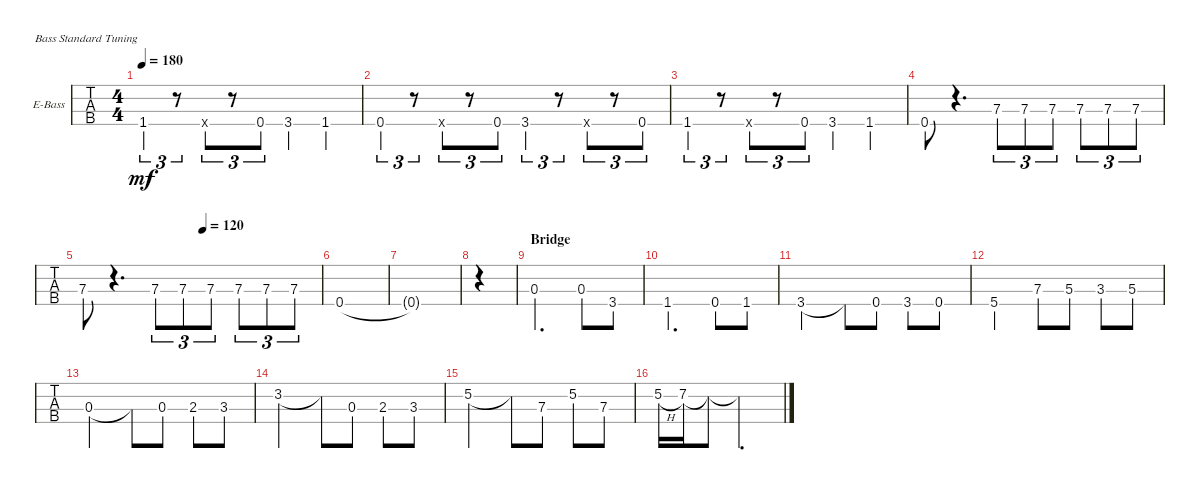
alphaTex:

\defaultSystemsLayout 4
\bracketExtendMode groupsimilarinstruments
\multiBarRest
\firstSystemTrackNameOrientation horizontal
\otherSystemsTrackNameOrientation horizontal
\track ("Akshay" "E-Bass") {instrument electricbassfinger}
\staff {tabs}
\tuning (G2 D2 A1 E1)
\ts (4 4)
\tempo 180
\clef f4
\ks c
1.4.4{tu (3 2) dy mf} r.8{tu (3 2)} 0.4{x}.8{tu (3 2)} r.8{tu (3 2)} 0.4.8{tu (3 2)} 3.4.4 1.4.4 |
0.4.4{tu (3 2)} r.8{tu (3 2)} 0.4{x}.8{tu (3 2)} r.8{tu (3 2)} 0.4.8{tu (3 2)} 3.4.4{tu (3 2)} r.8{tu (3 2)} 0.4{x}.8{tu (3 2)} r.8{tu (3 2)} 0.4.8{tu (3 2)} |
1.4.4{tu (3 2)} r.8{tu (3 2)} 0.4{x}.8{tu (3 2)} r.8{tu (3 2)} 0.4.8{tu (3 2)} 3.4.4 1.4.4 |
0.4.8 r.4{d} 7.3.8{tu (3 2)} 7.3.8{tu (3 2)} 7.3.8{tu (3 2)} 7.3.8{tu (3 2)} 7.3.8{tu (3 2)} 7.3.8{tu (3 2)} |
\tempo (120 0.50625)
7.3.8 r.4{d} 7.3.8{tu (3 2)} 7.3.8{tu (3 2)} 7.3.8{tu (3 2)} 7.3.8{tu (3 2)} 7.3.8{tu (3 2)} 7.3.8{tu (3 2)} |
0.4.1 |
0.4{t}.1 |
|
\section ("" "Bridge")
0.3.2{d} 0.3.8 3.4.8 |
1.4.2{d} 0.4.8 1.4.8 |
3.4.2 3.4{t}.8 0.4.8 3.4.8 0.4.8 |
5.4.2 7.3.8 5.3.8 3.3.8 5.3.8 |
0.3.2 0.3{t}.8 0.3.8 2.3.8 3.3.8 |
3.2.2 3.2{t}.8 0.3.8 2.3.8 3.3.8 |
5.2.2 5.2{t}.8 7.3.8 5.2.8 7.3.8 |
5.2{h}.16 7.2.16 7.2{t}.8 7.2{t}.2{d}
